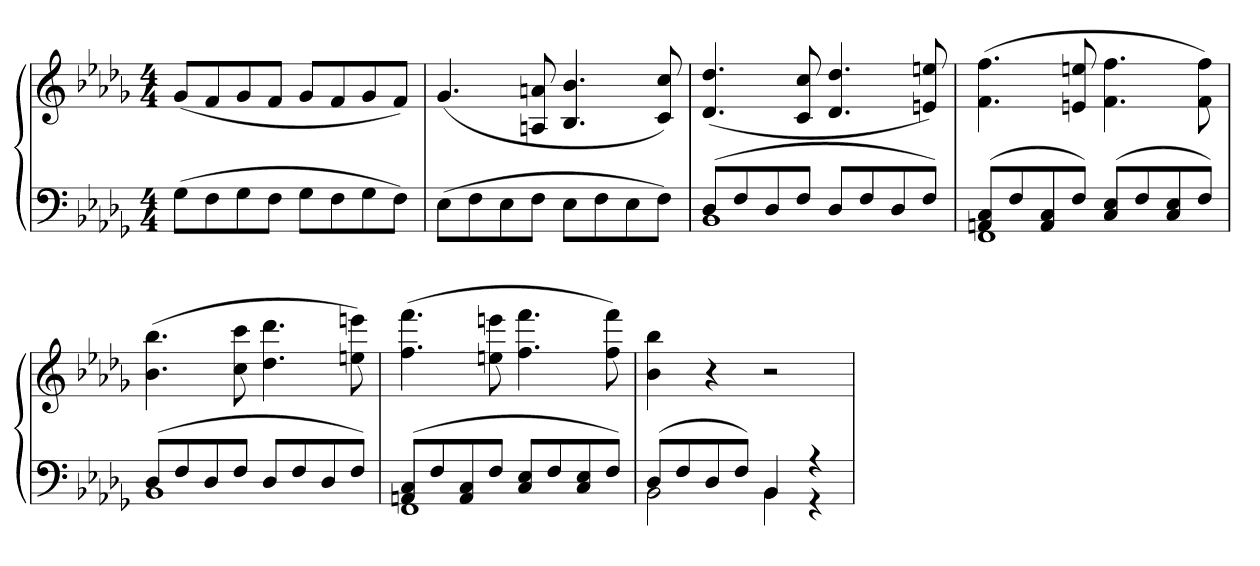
**kern	**kern
*part1	*part1
*staff2	*staff1
*clefF4	*clefG2
*k[b-e-a-d-g-]	*k[b-e-a-d-g-]
*M4/4	*M4/4
=	=
(8G-L	(8g-L
8F	8f
8G-	8g-
8FJ	8fJ
8G-L	8g-L
8F	8f
8G-	8g-
8FJ)	8fJ)
=	=
(8E-L	(4.g-
8F	.
8E-	.
8FJ	8An 8an
8E-L	4.B- 4.b-
8F	.
8E-	.
8FJ)	8c 8cc)
=	=
*^	*
(8D-L	1BB-	(4.d- 4.dd-
8F	.	.
8D-	.	.
8FJ	.	8c 8cc
8D-L	.	4.d- 4.dd-
8F	.	.
8D-	.	.
8FJ)	.	8en 8een)
=	=	=
(8AAn 8CL	1FF	(4.f 4.ff
8F	.	.
8AA 8C	.	.
8FJ)	.	8en 8een
(8C 8E-L	.	4.f 4.ff
8F	.	.
8C 8E-	.	.
8FJ)	.	8f 8ff)
=	=	=
(8D-L	1BB-	(4.b- 4.bb-
8F	.	.
8D-	.	.
8FJ	.	8cc 8ccc
8D-L	.	4.dd- 4.ddd-
8F	.	.
8D-	.	.
8FJ)	.	8een 8eeen)
=	=	=
(8AAn 8CL	1FF	(4.ff 4.fff
8F	.	.
8AA 8C	.	.
8FJ	.	8een 8eeen
8C 8E-L	.	4.ff 4.fff
8F	.	.
8C 8E-	.	.
8FJ)	.	8ff 8fff)
=	=	=
(8D-L	2BB-	4b- 4bb-
8F	.	.
8D-	.	4r
8FJ)	.	.
4BB-	4BB-	2r
4r	4r	.
*v	*v	*
=	=
*-	*-
